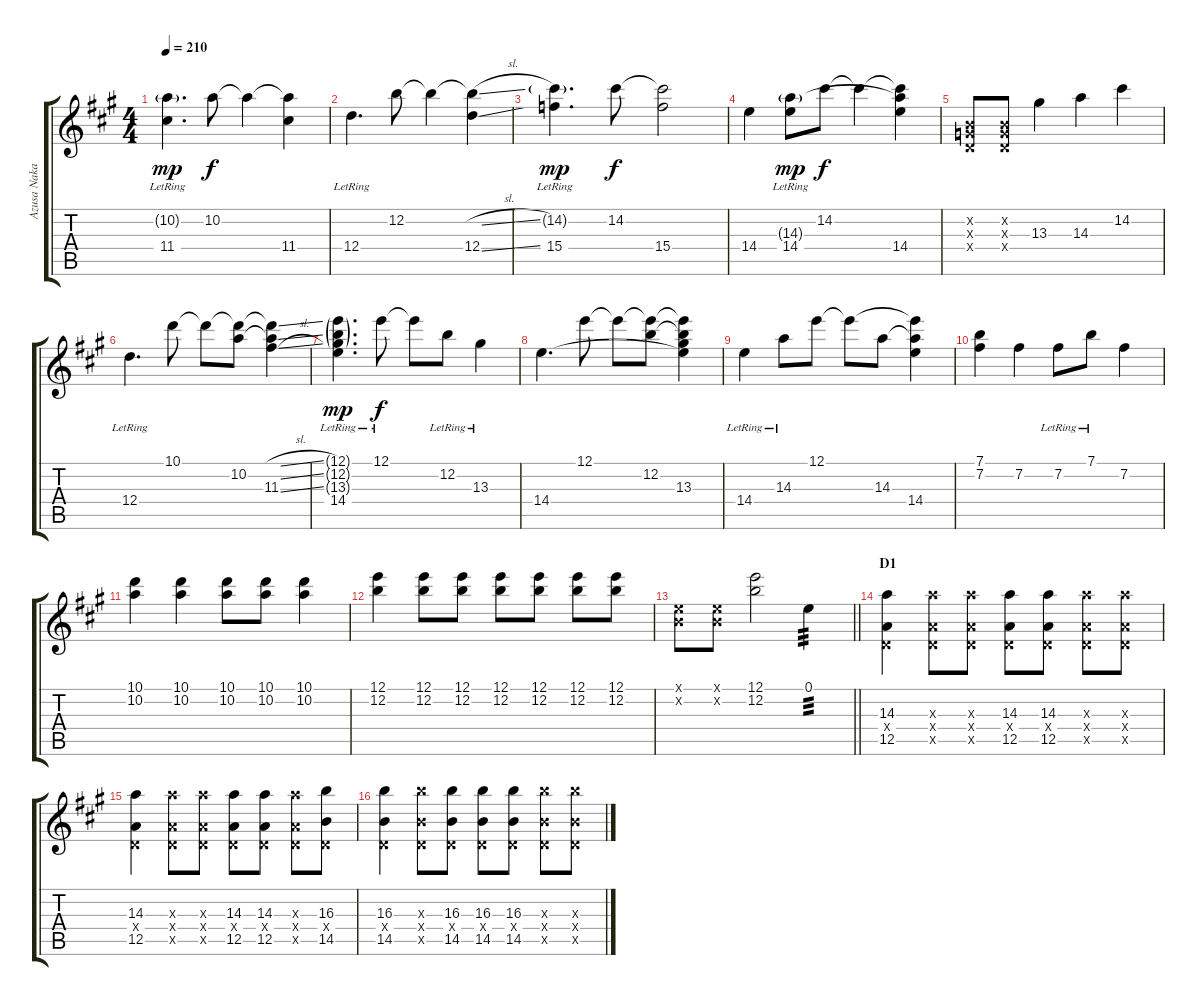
\track ("Azusa Nakano" "Azusa Naka") {instrument overdrivenguitar}
\staff {score tabs}
\tuning (E4 B3 G3 D3 A2 E2) {hide}
\ts (4 4)
\tempo 210
\clef g2
\ks a
(10.2{g} 11.4{lr}).4{d dy mp} 10.2.8{dy f} 10.2{t}.4 (10.2{t} 11.4).4 |
12.4{lr}.4{d} 12.2.8 12.2{t}.4 (12.2{sl t} 12.4{ss}).4 |
(14.2{g} 15.4{lr}).4{d dy mp} 14.2.8{dy f} (14.2{t} 15.4).2 |
14.4.4 (14.3{g} 14.4{lr}).8{dy mp} 14.2.8{dy f} 14.2{t}.4 (14.2{t} 14.3{t} 14.4).4 |
(0.2{x} 0.3{x} 0.4{x}).8 (0.2{x} 0.3{x} 0.4{x}).8 13.3.4 14.3.4 14.2.4 |
12.4{lr}.4{d} 10.1.8 10.1{t}.8 (10.1{t} 10.2).8 (10.1{sl t} 10.2{sl t} 11.3{sl}).4 |
(12.1{g} 12.2{g} 13.3{g} 14.4{lr}).4{d dy mp} 12.1{lr}.8{dy f} 12.1{t}.8 12.2{lr}.8 13.3{lr}.4 |
14.4.4{d} 12.1.8 12.1{t}.8 (12.1{t} 12.2).8 (12.1{t} 12.2{t} 13.3 14.4{t}).4 |
14.4{lr}.4 14.3{lr}.8 12.1.8 12.1{t}.8 14.3.8 (12.1{t} 14.3{t} 14.4).4 |
(7.1 7.2).4 7.2.4 7.2{lr}.8 7.1{lr}.8 7.2.4 |
(10.1 10.2).4 (10.1 10.2).4 (10.1 10.2).8 (10.1 10.2).8 (10.1 10.2).4 |
(12.1 12.2).4 (12.1 12.2).8 (12.1 12.2).8 (12.1 12.2).8 (12.1 12.2).8 (12.1 12.2).8 (12.1 12.2).8 |
\barLineRight lightlight
(0.1{x} 0.2{x}).8 (0.1{x} 0.2{x}).8 (12.1 12.2).2 0.1.4{tp 3} |
\section ("" "D1")
(14.3 0.4{x} 12.5).4{balance 8} (14.3{x} 0.4{x} 12.5{x}).8 (14.3{x} 0.4{x} 12.5{x}).8 (14.3 0.4{x} 12.5).8 (14.3 0.4{x} 12.5).8 (14.3{x} 0.4{x} 12.5{x}).8 (14.3{x} 0.4{x} 12.5{x}).8 |
(14.3 0.4{x} 12.5).4 (14.3{x} 0.4{x} 12.5{x}).8 (14.3{x} 0.4{x} 12.5{x}).8 (14.3 0.4{x} 12.5).8 (14.3 0.4{x} 12.5).8 (14.3{x} 0.4{x} 12.5{x}).8 (16.3 0.4{x} 14.5).8 |
(16.3 0.4{x} 14.5).4 (16.3{x} 0.4{x} 14.5{x}).8 (16.3 0.4{x} 14.5).8 (16.3 0.4{x} 14.5).8 (16.3 0.4{x} 14.5).8 (16.3{x} 0.4{x} 14.5{x}).8 (16.3{x} 0.4{x} 14.5{x}).8
